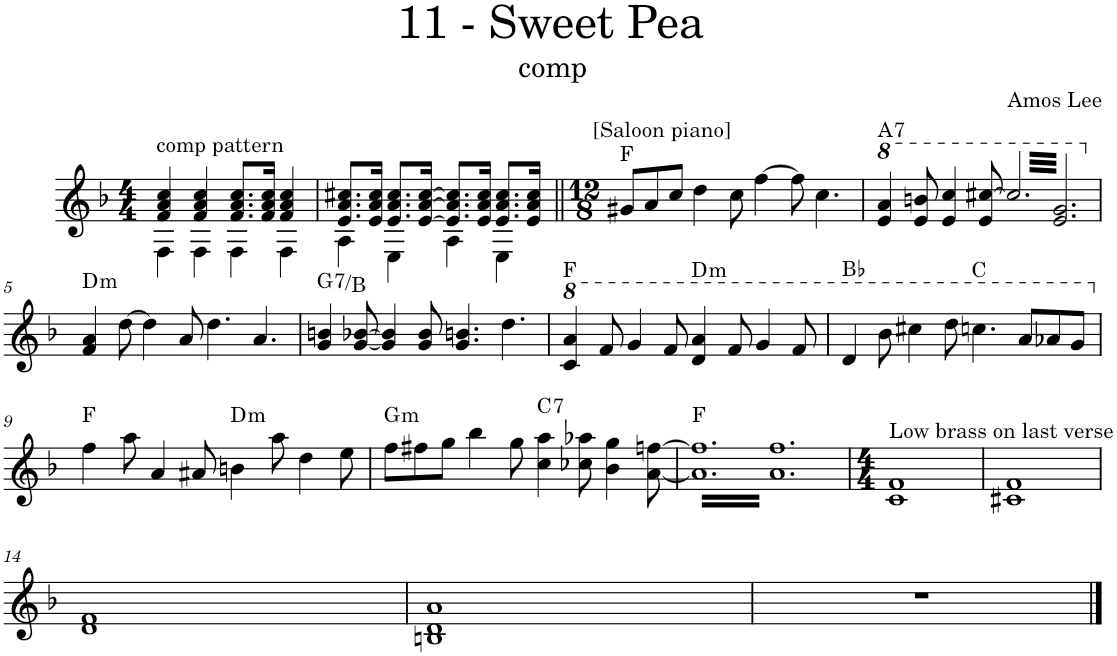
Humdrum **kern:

**kern	**harte
*part1	*part1
*staff1	*
*I"Piano	*
*I'Pno.	*
*clefG2	*
*k[b-]	*
*M4/4	*
=1	=1
*^	*
!LO:TX:a:t=comp pattern	!	!
4f/ 4a/ 4cc/	4F\	.
4f/ 4a/ 4cc/	4F\	.
8.f/ 8.a/ 8.cc/L	4F\	.
16f/ 16a/ 16cc/Jk	.	.
4f/ 4a/ 4cc/	4F\	.
=2	=2	=2
8.e/ 8.a/ 8.cc#X/L	4A\	.
16e/ 16a/ 16cc#/Jk	.	.
8.e/ 8.a/ 8.cc#/L	4E\	.
[16e/ [16a/ [16cc#/Jk	.	.
8.e/] 8.a/] 8.cc#/]L	4A\	.
16e/ 16a/ 16cc#/Jk	.	.
8.e/ 8.a/ 8.cc#/L	4E\	.
16e/ 16a/ 16cc#/Jk	.	.
*v	*v	*
=3||	=3||
*M12/8	*
!LO:TX:a:t=[Saloon piano]	!
8g#X/L	F:maj
8a/	.
8cc/J	.
4dd\	.
8cc\	.
[4ff\	.
8ff\]	.
4.cc\	.
=4	=4
*8va	*
!	!LO:H:kt=7
4ee/ 4aa/	A:7
8ee/ 8bbn/	.
4ee/ 4ccc/	.
8ee/ [8ccc#X/	.
6..ccc#@@64@@/]	.
*tremolo	*
[32ee/ [32gg/LLL	.
32ee/] 32gg/]	.
32ee/ 32gg/	.
32ee/] 32gg/]	.
*X8va	*
32ee/ 32gg/	.
32ee/] 32gg/]	.
32ee/ 32gg/	.
32ee/ 32gg/JJJ	.
*Xtremolo	*
.	.
.	.
.	.
.	.
!!LO:LB:g=z
=5	=5
!	!LO:H:kt=m
4f/ 4a/	D:min
.	.
.	.
.	.
.	.
.	.
.	.
.	.
[8dd\	.
4dd\]	.
8a/	.
4.dd\	.
4.a/	.
=6	=6
!	!LO:H:kt=7
4g/ 4bn/	G:7/3
[8g/ [8b-X/	.
4g/] 4b-/]	.
8g/ 8b-/	.
4.g/ 4.bn/	.
4.dd\	.
=7	=7
*8va	*
4cc/ 4aa/	F:maj
8ff/	.
4gg/	.
8ff/	.
!	!LO:H:kt=m
4dd/ 4aa/	D:min
8ff/	.
4gg/	.
8ff/	.
=8	=8
4dd/	Bb:maj
8bb-\	.
4ccc#X\	.
8ddd\	.
4.cccn\	C:maj
8aa/L	.
8aa-X/	.
8gg/J	.
!!LO:LB:g=z
=9	=9
*X8va	*
4ff\	F:maj
8aa\	.
4a/	.
8a#X/	.
!	!LO:H:kt=m
4bn\	D:min
8aa\	.
4dd\	.
8ee\	.
=10	=10
!	!LO:H:kt=m
8ff\L	G:min
8ff#X\	.
8gg\J	.
4bb-\	.
8gg\	.
!	!LO:H:kt=7
4cc\ 4aa\	C:7
8cc-X\ 8aa-X\	.
4b-\ 4gg\	.
[8a\ [8ffn\	.
=11	=11
3..a]@@32@@ 3..ff]@@32@@	F:maj
*tremolo	*
[16a [16ffLL	.
16a] 16ff]	.
16a 16ff	.
16a] 16ff]	.
16a 16ff	.
16a] 16ff]	.
16a 16ff	.
16a 16ffJJ	.
*Xtremolo	*
.	.
.	.
.	.
.	.
=12	=12
*M4/4	*
!LO:TX:a:t=Low brass on last verse	!
1c 1f	.
.	.
.	.
.	.
.	.
.	.
.	.
.	.
=13	=13
1c#X 1f	.
!!LO:LB:g=z
=14	=14
1d 1f	.
=15	=15
1Bn 1d 1a	.
=16	=16
1r	.
==	==
*-	*-
